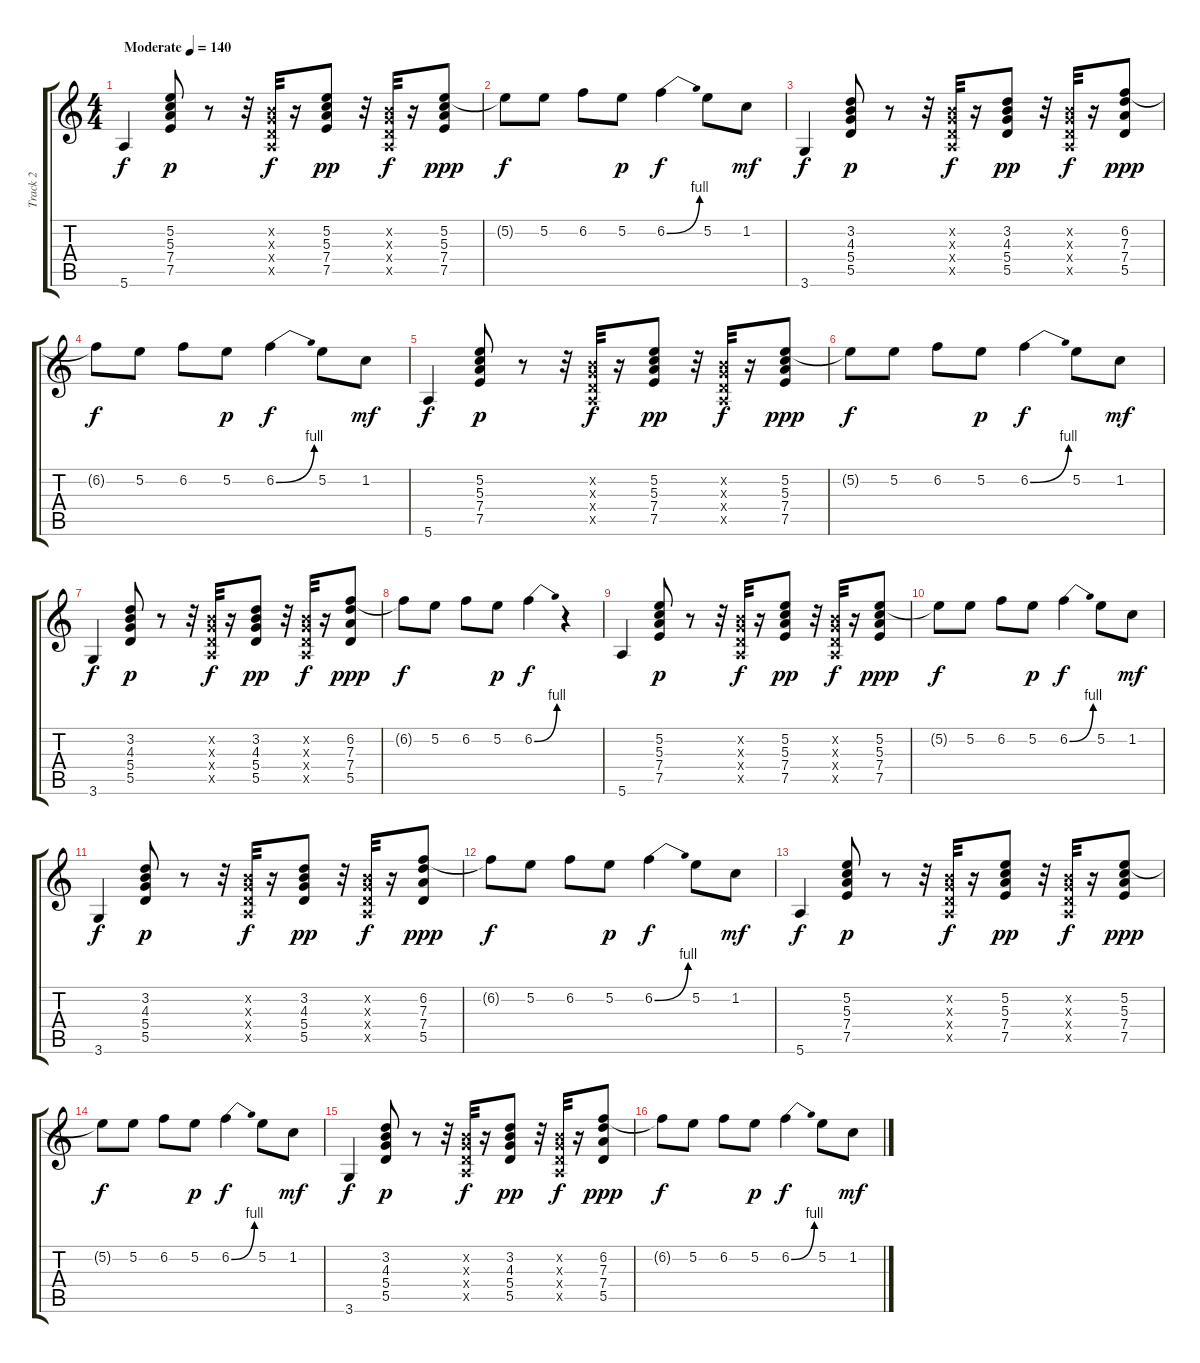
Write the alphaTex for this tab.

\track ("Track 2" "Track 2") {instrument electricguitarjazz}
\staff {score tabs}
\tuning (E4 B3 G3 D3 A2 E2) {hide}
\ts (4 4)
\tempo (140 "Moderate")
\clef g2
\ks c
5.6.4{dy f instrument electricguitarjazz} (5.2 5.3 7.4 7.5).8{dy p} r.8 r.32 (0.2{x} 0.3{x} 0.4{x} 0.5{x}).32{dy f} r.16 (5.2 5.3 7.4 7.5).8{dy pp} r.32 (0.2{x} 0.3{x} 0.4{x} 0.5{x}).32{dy f} r.16 (5.2 5.3 7.4 7.5).8{dy ppp} |
5.2{t}.8{dy f} 5.2.8 6.2.8 5.2.8{dy p} 6.2{be (bend 0 0 60 4)}.4{dy f} 5.2.8 1.2.8{dy mf} |
3.6.4{dy f} (3.2 4.3 5.4 5.5).8{dy p} r.8 r.32 (0.2{x} 0.3{x} 0.4{x} 0.5{x}).32{dy f} r.16 (3.2 4.3 5.4 5.5).8{dy pp} r.32 (0.2{x} 0.3{x} 0.4{x} 0.5{x}).32{dy f} r.16 (6.2 7.3 7.4 5.5).8{dy ppp} |
6.2{t}.8{dy f} 5.2.8 6.2.8 5.2.8{dy p} 6.2{be (bend 0 0 60 4)}.4{dy f} 5.2.8 1.2.8{dy mf} |
5.6.4{dy f} (5.2 5.3 7.4 7.5).8{dy p} r.8 r.32 (0.2{x} 0.3{x} 0.4{x} 0.5{x}).32{dy f} r.16 (5.2 5.3 7.4 7.5).8{dy pp} r.32 (0.2{x} 0.3{x} 0.4{x} 0.5{x}).32{dy f} r.16 (5.2 5.3 7.4 7.5).8{dy ppp} |
5.2{t}.8{dy f} 5.2.8 6.2.8 5.2.8{dy p} 6.2{be (bend 0 0 60 4)}.4{dy f} 5.2.8 1.2.8{dy mf} |
3.6.4{dy f} (3.2 4.3 5.4 5.5).8{dy p} r.8 r.32 (0.2{x} 0.3{x} 0.4{x} 0.5{x}).32{dy f} r.16 (3.2 4.3 5.4 5.5).8{dy pp} r.32 (0.2{x} 0.3{x} 0.4{x} 0.5{x}).32{dy f} r.16 (6.2 7.3 7.4 5.5).8{dy ppp} |
6.2{t}.8{dy f} 5.2.8 6.2.8 5.2.8{dy p} 6.2{be (bend 0 0 60 4)}.4{dy f} r.4 |
5.6.4 (5.2 5.3 7.4 7.5).8{dy p} r.8 r.32 (0.2{x} 0.3{x} 0.4{x} 0.5{x}).32{dy f} r.16 (5.2 5.3 7.4 7.5).8{dy pp} r.32 (0.2{x} 0.3{x} 0.4{x} 0.5{x}).32{dy f} r.16 (5.2 5.3 7.4 7.5).8{dy ppp} |
5.2{t}.8{dy f} 5.2.8 6.2.8 5.2.8{dy p} 6.2{be (bend 0 0 60 4)}.4{dy f} 5.2.8 1.2.8{dy mf} |
3.6.4{dy f} (3.2 4.3 5.4 5.5).8{dy p} r.8 r.32 (0.2{x} 0.3{x} 0.4{x} 0.5{x}).32{dy f} r.16 (3.2 4.3 5.4 5.5).8{dy pp} r.32 (0.2{x} 0.3{x} 0.4{x} 0.5{x}).32{dy f} r.16 (6.2 7.3 7.4 5.5).8{dy ppp} |
6.2{t}.8{dy f} 5.2.8 6.2.8 5.2.8{dy p} 6.2{be (bend 0 0 60 4)}.4{dy f} 5.2.8 1.2.8{dy mf} |
5.6.4{dy f} (5.2 5.3 7.4 7.5).8{dy p} r.8 r.32 (0.2{x} 0.3{x} 0.4{x} 0.5{x}).32{dy f} r.16 (5.2 5.3 7.4 7.5).8{dy pp} r.32 (0.2{x} 0.3{x} 0.4{x} 0.5{x}).32{dy f} r.16 (5.2 5.3 7.4 7.5).8{dy ppp} |
5.2{t}.8{dy f} 5.2.8 6.2.8 5.2.8{dy p} 6.2{be (bend 0 0 60 4)}.4{dy f} 5.2.8 1.2.8{dy mf} |
3.6.4{dy f} (3.2 4.3 5.4 5.5).8{dy p} r.8 r.32 (0.2{x} 0.3{x} 0.4{x} 0.5{x}).32{dy f} r.16 (3.2 4.3 5.4 5.5).8{dy pp} r.32 (0.2{x} 0.3{x} 0.4{x} 0.5{x}).32{dy f} r.16 (6.2 7.3 7.4 5.5).8{dy ppp} |
6.2{t}.8{dy f} 5.2.8 6.2.8 5.2.8{dy p} 6.2{be (bend 0 0 60 4)}.4{dy f} 5.2.8 1.2.8{dy mf}
